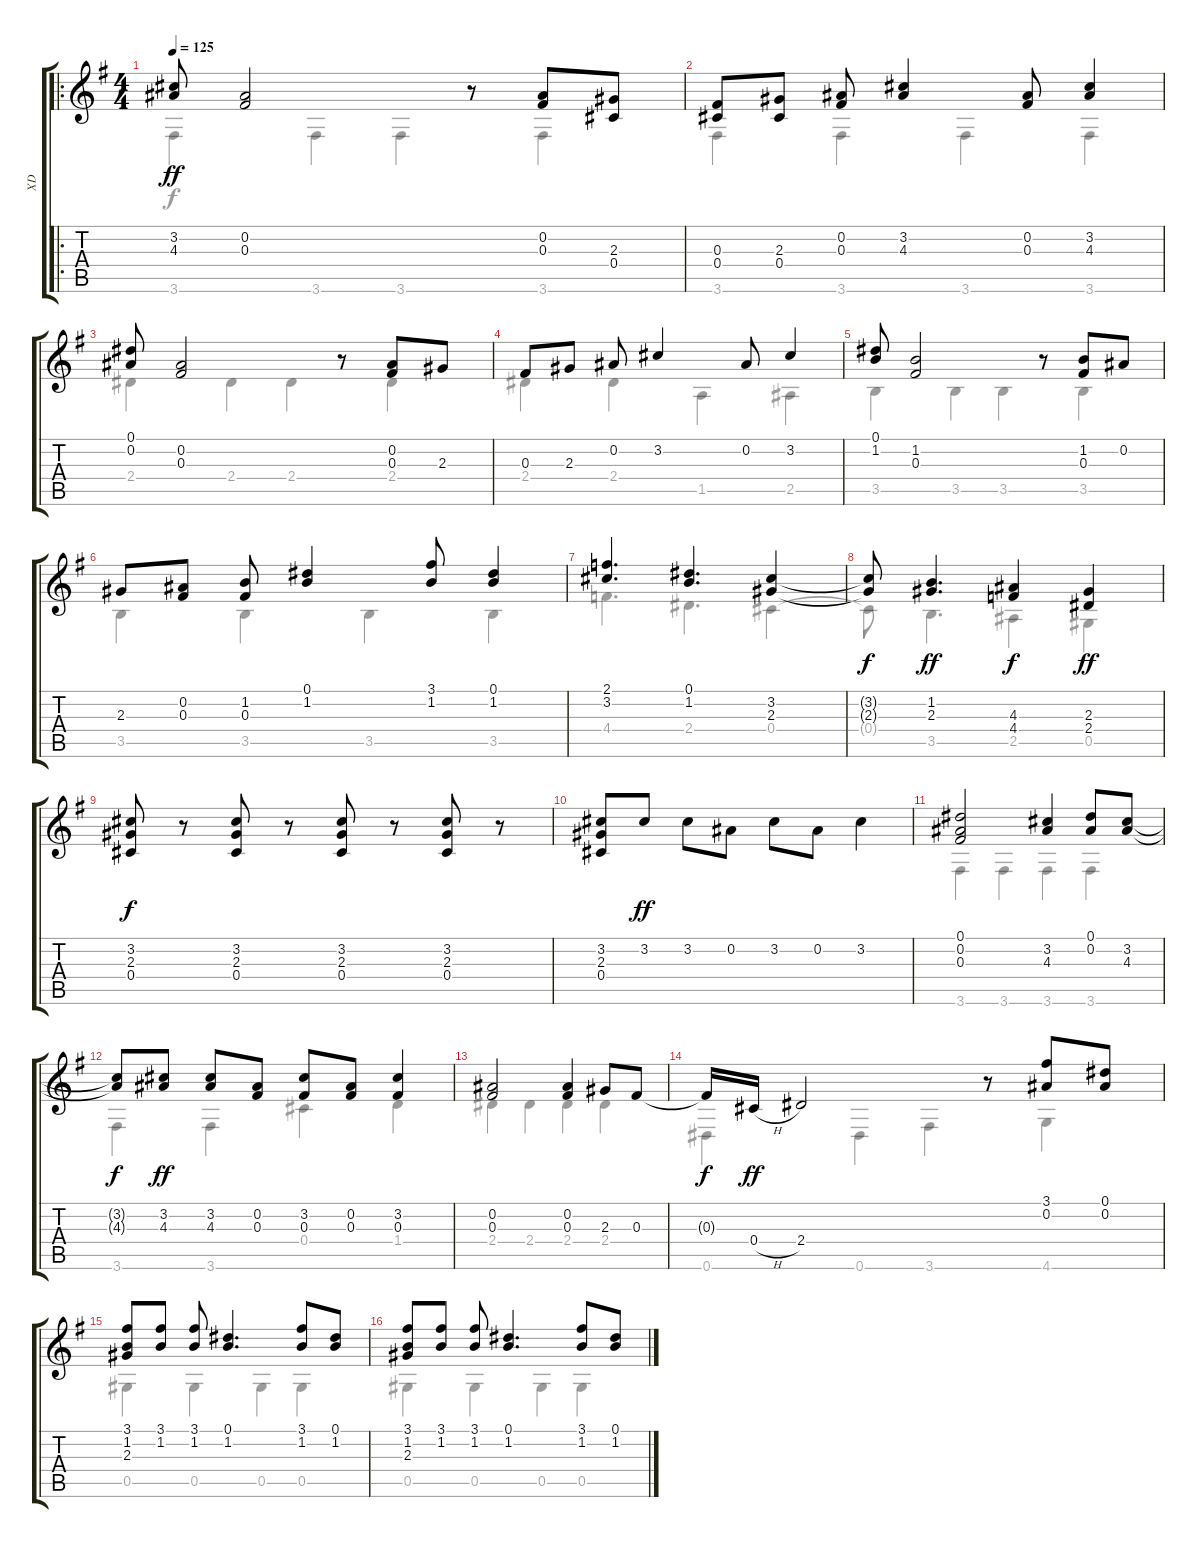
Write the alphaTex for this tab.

\track ("XD" "XD") {instrument acousticguitarnylon}
\staff {score tabs}
\tuning (Eb4 Bb3 Gb3 Db3 Ab2 Eb2) {hide}
\voice
\ro
\ts (4 4)
\tempo 125
\clef g2
\ks g
(3.2 4.3).8{dy ff} (0.2 0.3).2 r.8 (0.2 0.3).8 (2.3 0.4).8 |
(0.3 0.4).8 (2.3 0.4).8 (0.2 0.3).8 (3.2 4.3).4 (0.2 0.3).8 (3.2 4.3).4 |
(0.1 0.2).8 (0.2 0.3).2 r.8 (0.2 0.3).8 2.3.8 |
0.3.8 2.3.8 0.2.8 3.2.4 0.2.8 3.2.4 |
(0.1 1.2).8 (1.2 0.3).2 r.8 (1.2 0.3).8 0.2.8 |
2.3.8 (0.2 0.3).8 (1.2 0.3).8 (0.1 1.2).4 (3.1 1.2).8 (0.1 1.2).4 |
(2.1 3.2).4{d} (0.1 1.2).4{d} (3.2 2.3).4 |
(3.2{t} 2.3{t}).8{dy f} (1.2 2.3).4{d dy ff} (4.3 4.4).4{dy f} (2.3 2.4).4{dy ff} |
(3.2 2.3 0.4).8{dy f} r.8 (3.2 2.3 0.4).8 r.8 (3.2 2.3 0.4).8 r.8 (3.2 2.3 0.4).8 r.8 |
(3.2 2.3 0.4).8 3.2.8{dy ff} 3.2.8 0.2.8 3.2.8 0.2.8 3.2.4 |
(0.1 0.2 0.3).2 (3.2 4.3).4 (0.1 0.2).8 (3.2 4.3).8 |
(3.2{t} 4.3{t}).8{dy f} (3.2 4.3).8{dy ff} (3.2 4.3).8 (0.2 0.3).8 (3.2 0.3).8 (0.2 0.3).8 (3.2 0.3).4 |
(0.2 0.3).2 (0.2 0.3).4 2.3.8 0.3.8 |
0.3{t}.16{dy f} 0.4{h}.16{dy ff} 2.4.2 r.8 (3.1 0.2).8 (0.1 0.2).8 |
(3.1 1.2 2.3).8 (3.1 1.2).8 (3.1 1.2).8 (0.1 1.2).4{d} (3.1 1.2).8 (0.1 1.2).8 |
(3.1 1.2 2.3).8 (3.1 1.2).8 (3.1 1.2).8 (0.1 1.2).4{d} (3.1 1.2).8 (0.1 1.2).8
\voice
\clef g2
\ottava regular
\simile none
\ks g
3.6.4{dy f} 3.6.4 3.6.4 3.6.4 |
3.6.4 3.6.4 3.6.4 3.6.4 |
2.4.4 2.4.4 2.4.4 2.4.4 |
2.4.4 2.4.4 1.5.4 2.5.4 |
3.5.4 3.5.4 3.5.4 3.5.4 |
3.5.4 3.5.4 3.5.4 3.5.4 |
4.4.4{d} 2.4.4{d} 0.4.4 |
0.4{t}.8 3.5.4{d} 2.5.4 0.5.4 |
|
|
3.6.4 3.6.4 3.6.4 3.6.4 |
3.6.4 3.6.4 0.4.4 1.4.4 |
2.4.4 2.4.4 2.4.4 2.4.4 |
0.6.4 0.6.4 3.6.4 4.6.4 |
0.5.4 0.5.4 0.5.4 0.5.4 |
0.5.4 0.5.4 0.5.4 0.5.4
